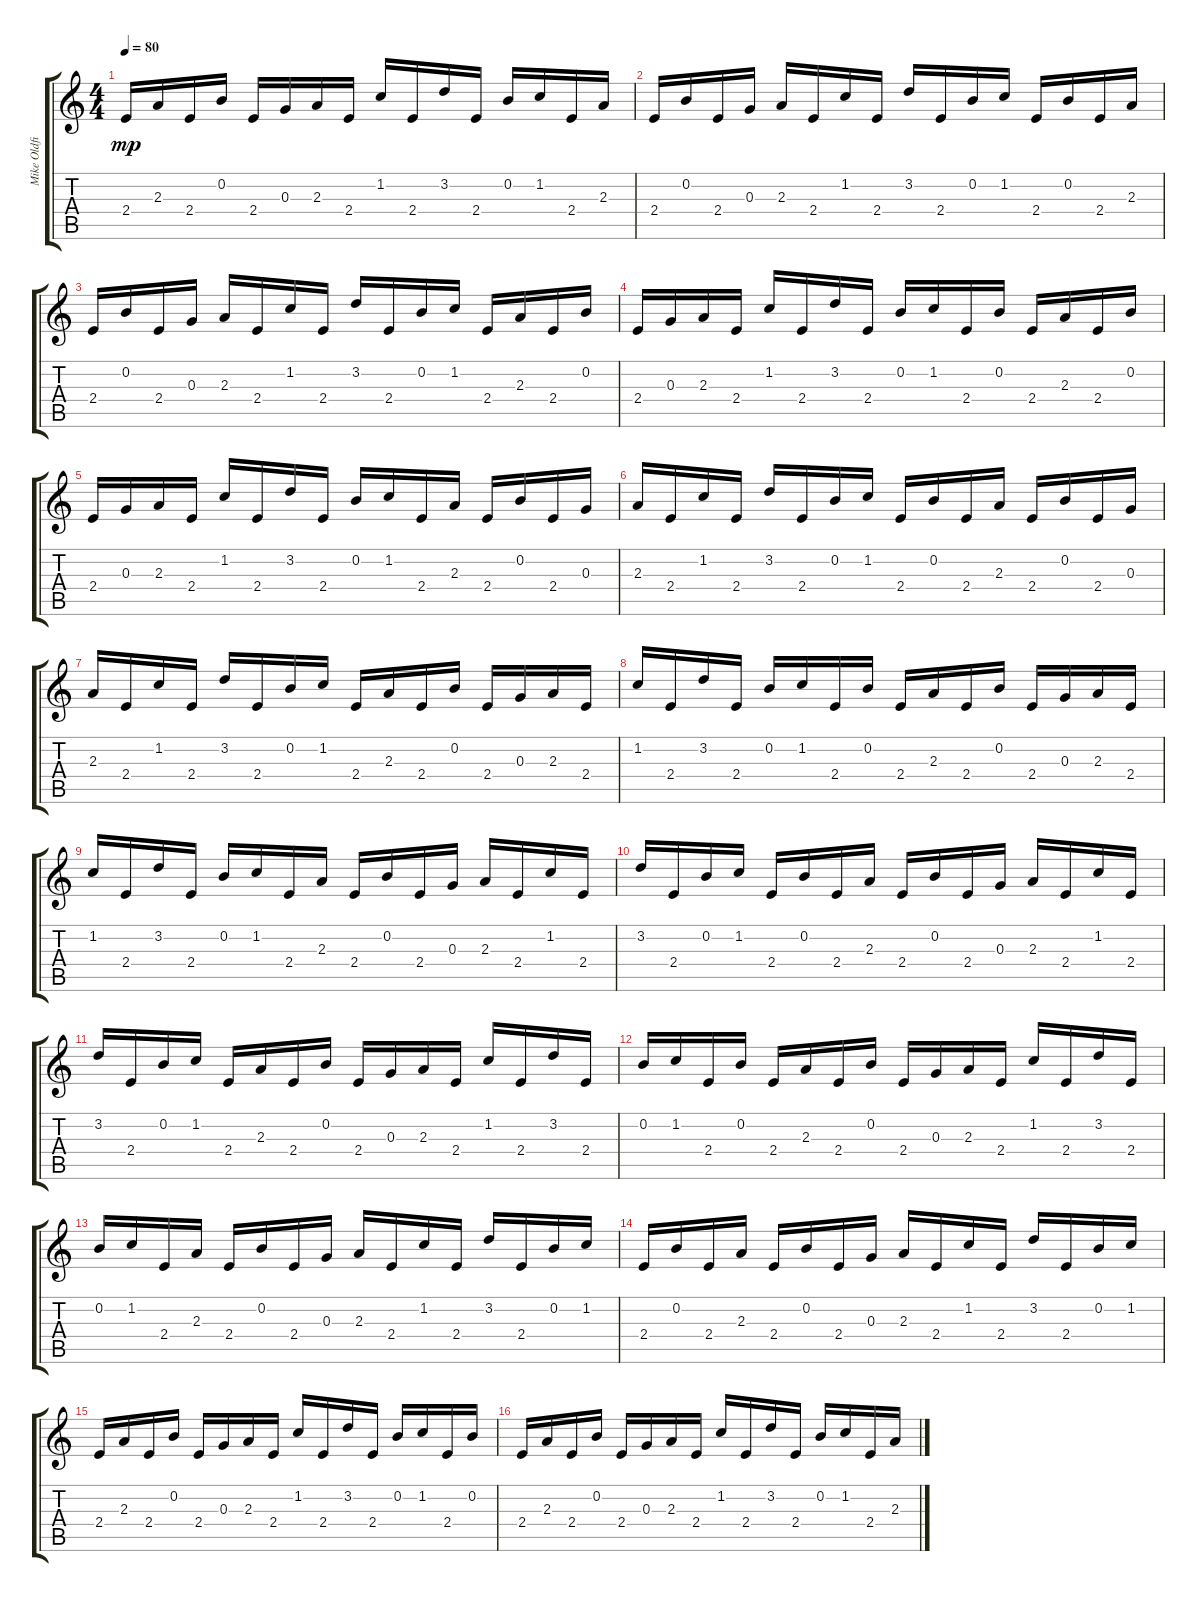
\track ("Mike Oldfield" "Mike Oldfi") {instrument acousticguitarnylon}
\staff {score tabs}
\tuning (E4 B3 G3 D3 A2 E2) {hide}
\ts (4 4)
\tempo 80
\clef g2
\ks c
2.4.16{dy mp instrument acousticguitarnylon} 2.3.16 2.4.16 0.2.16 2.4.16 0.3.16 2.3.16 2.4.16 1.2.16 2.4.16 3.2.16 2.4.16 0.2.16 1.2.16 2.4.16 2.3.16 |
2.4.16 0.2.16 2.4.16 0.3.16 2.3.16 2.4.16 1.2.16 2.4.16 3.2.16 2.4.16 0.2.16 1.2.16 2.4.16 0.2.16 2.4.16 2.3.16 |
2.4.16 0.2.16 2.4.16 0.3.16 2.3.16 2.4.16 1.2.16 2.4.16 3.2.16 2.4.16 0.2.16 1.2.16 2.4.16 2.3.16 2.4.16 0.2.16 |
2.4.16 0.3.16 2.3.16 2.4.16 1.2.16 2.4.16 3.2.16 2.4.16 0.2.16 1.2.16 2.4.16 0.2.16 2.4.16 2.3.16 2.4.16 0.2.16 |
2.4.16 0.3.16 2.3.16 2.4.16 1.2.16 2.4.16 3.2.16 2.4.16 0.2.16 1.2.16 2.4.16 2.3.16 2.4.16 0.2.16 2.4.16 0.3.16 |
2.3.16 2.4.16 1.2.16 2.4.16 3.2.16 2.4.16 0.2.16 1.2.16 2.4.16 0.2.16 2.4.16 2.3.16 2.4.16 0.2.16 2.4.16 0.3.16 |
2.3.16 2.4.16 1.2.16 2.4.16 3.2.16 2.4.16 0.2.16 1.2.16 2.4.16 2.3.16 2.4.16 0.2.16 2.4.16 0.3.16 2.3.16 2.4.16 |
1.2.16 2.4.16 3.2.16 2.4.16 0.2.16 1.2.16 2.4.16 0.2.16 2.4.16 2.3.16 2.4.16 0.2.16 2.4.16 0.3.16 2.3.16 2.4.16 |
1.2.16 2.4.16 3.2.16 2.4.16 0.2.16 1.2.16 2.4.16 2.3.16 2.4.16 0.2.16 2.4.16 0.3.16 2.3.16 2.4.16 1.2.16 2.4.16 |
3.2.16 2.4.16 0.2.16 1.2.16 2.4.16 0.2.16 2.4.16 2.3.16 2.4.16 0.2.16 2.4.16 0.3.16 2.3.16 2.4.16 1.2.16 2.4.16 |
3.2.16 2.4.16 0.2.16 1.2.16 2.4.16 2.3.16 2.4.16 0.2.16 2.4.16 0.3.16 2.3.16 2.4.16 1.2.16 2.4.16 3.2.16 2.4.16 |
0.2.16 1.2.16 2.4.16 0.2.16 2.4.16 2.3.16 2.4.16 0.2.16 2.4.16 0.3.16 2.3.16 2.4.16 1.2.16 2.4.16 3.2.16 2.4.16 |
0.2.16 1.2.16 2.4.16 2.3.16 2.4.16 0.2.16 2.4.16 0.3.16 2.3.16 2.4.16 1.2.16 2.4.16 3.2.16 2.4.16 0.2.16 1.2.16 |
2.4.16 0.2.16 2.4.16 2.3.16 2.4.16 0.2.16 2.4.16 0.3.16 2.3.16 2.4.16 1.2.16 2.4.16 3.2.16 2.4.16 0.2.16 1.2.16 |
2.4.16 2.3.16 2.4.16 0.2.16 2.4.16 0.3.16 2.3.16 2.4.16 1.2.16 2.4.16 3.2.16 2.4.16 0.2.16 1.2.16 2.4.16 0.2.16 |
2.4.16 2.3.16 2.4.16 0.2.16 2.4.16 0.3.16 2.3.16 2.4.16 1.2.16 2.4.16 3.2.16 2.4.16 0.2.16 1.2.16 2.4.16 2.3.16
